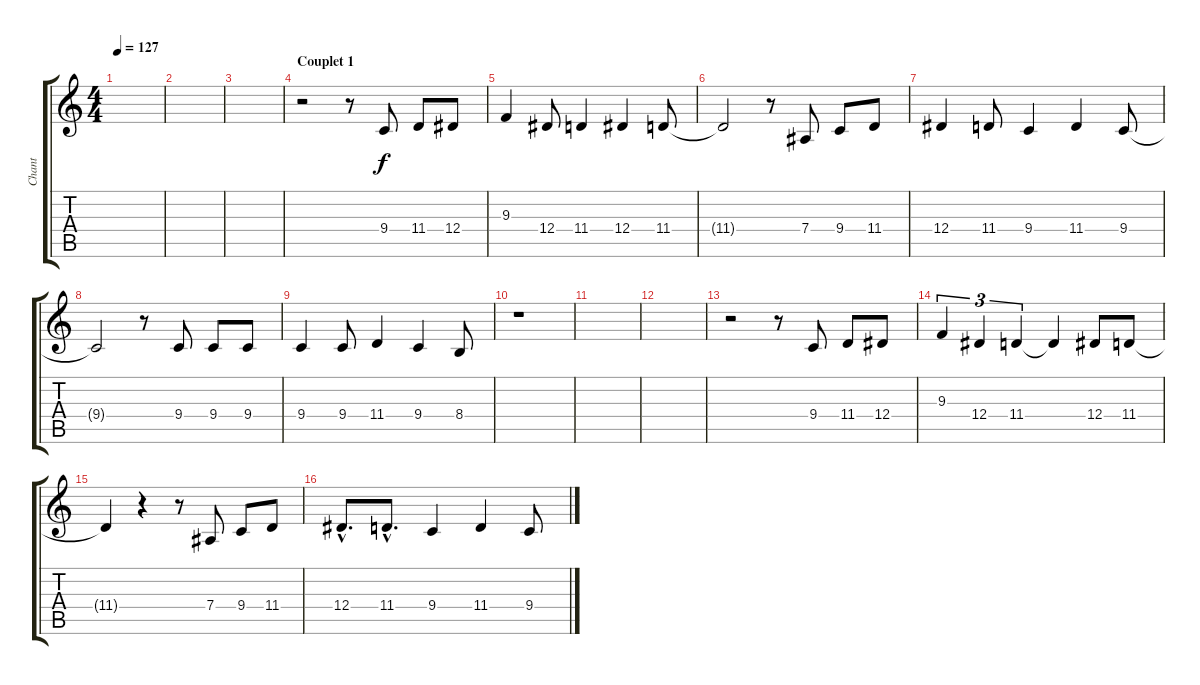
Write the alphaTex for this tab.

\track ("Chant" "Chant") {instrument choiraahs}
\staff {score tabs}
\tuning (F4 C4 Ab3 Eb3 Bb2 F2) {hide}
\ts (4 4)
\tempo 127
\clef g2
\ks c
|
|
|
\section ("" "Couplet 1")
r.2 r.8 9.4.8 11.4.8 12.4.8 |
9.3.4 12.4.8 11.4.4 12.4.4 11.4.8 |
11.4{t}.2 r.8 7.4.8 9.4.8 11.4.8 |
12.4.4 11.4.8 9.4.4 11.4.4 9.4.8 |
9.4{t}.2 r.8 9.4.8 9.4.8 9.4.8 |
9.4.4 9.4.8 11.4.4 9.4.4 8.4.8 |
r.1 |
|
|
r.2 r.8 9.4.8 11.4.8 12.4.8 |
9.3.4{tu (3 2)} 12.4.4{tu (3 2)} 11.4.4{tu (3 2)} 11.4{t}.4 12.4.8 11.4.8 |
11.4{t}.4 r.4 r.8 7.4.8 9.4.8 11.4.8 |
12.4{hac}.8{d} 11.4{hac}.8{d} 9.4.4 11.4.4 9.4.8
